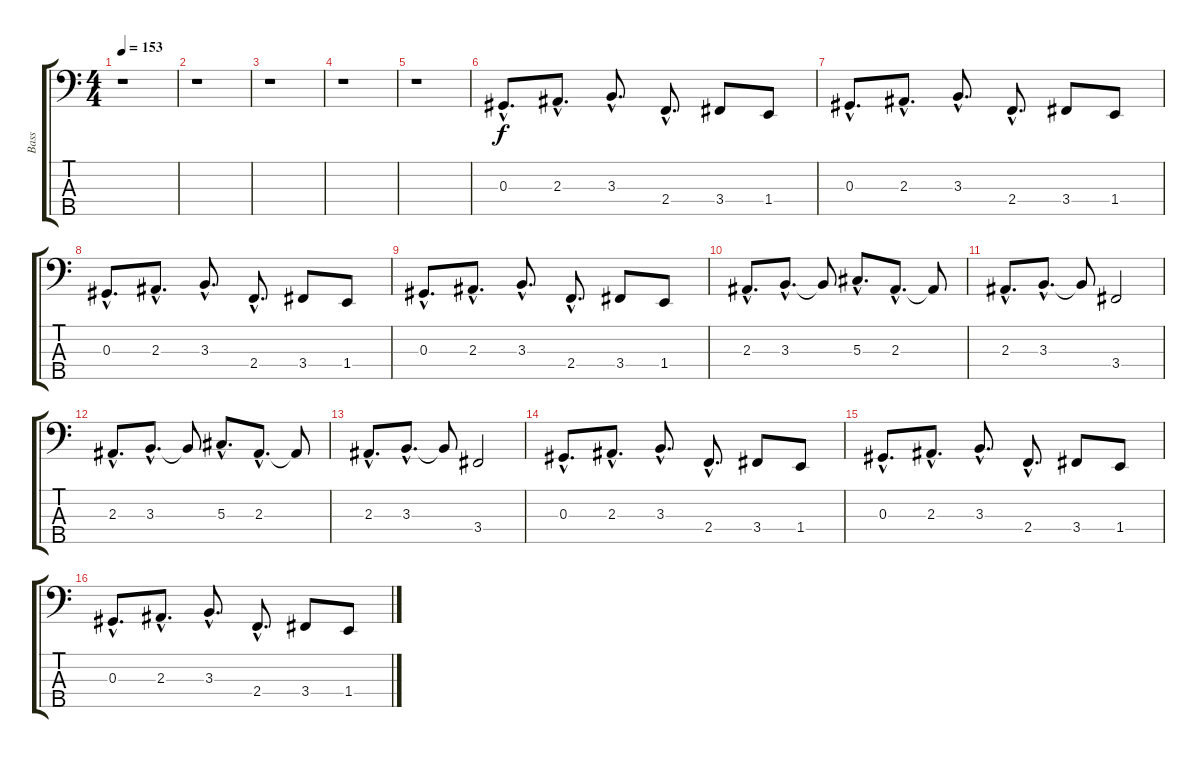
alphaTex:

\track ("Bass" "Bass") {instrument electricbassfinger}
\staff {score tabs}
\tuning (Gb2 Db2 Ab1 Eb1 Bb0) {hide}
\ts (4 4)
\tempo 153
\tempo 63
\tempo 153
\clef f4
\ks c
r.1{dy f instrument electricbassfinger} |
r.1 |
r.1 |
r.1 |
r.1 |
0.3{hac}.8{d} 2.3{hac}.8{d} 3.3{hac}.8{d} 2.4{hac}.8{d} 3.4.8 1.4.8 |
0.3{hac}.8{d} 2.3{hac}.8{d} 3.3{hac}.8{d} 2.4{hac}.8{d} 3.4.8 1.4.8 |
0.3{hac}.8{d} 2.3{hac}.8{d} 3.3{hac}.8{d} 2.4{hac}.8{d} 3.4.8 1.4.8 |
0.3{hac}.8{d} 2.3{hac}.8{d} 3.3{hac}.8{d} 2.4{hac}.8{d} 3.4.8 1.4.8 |
2.3{hac}.8{d} 3.3{hac}.8{d} 3.3{t}.8 5.3{hac}.8{d} 2.3{hac}.8{d} 2.3{t}.8 |
2.3{hac}.8{d} 3.3{hac}.8{d} 3.3{t}.8 3.4.2 |
2.3{hac}.8{d} 3.3{hac}.8{d} 3.3{t}.8 5.3{hac}.8{d} 2.3{hac}.8{d} 2.3{t}.8 |
2.3{hac}.8{d} 3.3{hac}.8{d} 3.3{t}.8 3.4.2 |
0.3{hac}.8{d} 2.3{hac}.8{d} 3.3{hac}.8{d} 2.4{hac}.8{d} 3.4.8 1.4.8 |
0.3{hac}.8{d} 2.3{hac}.8{d} 3.3{hac}.8{d} 2.4{hac}.8{d} 3.4.8 1.4.8 |
0.3{hac}.8{d} 2.3{hac}.8{d} 3.3{hac}.8{d} 2.4{hac}.8{d} 3.4.8 1.4.8
